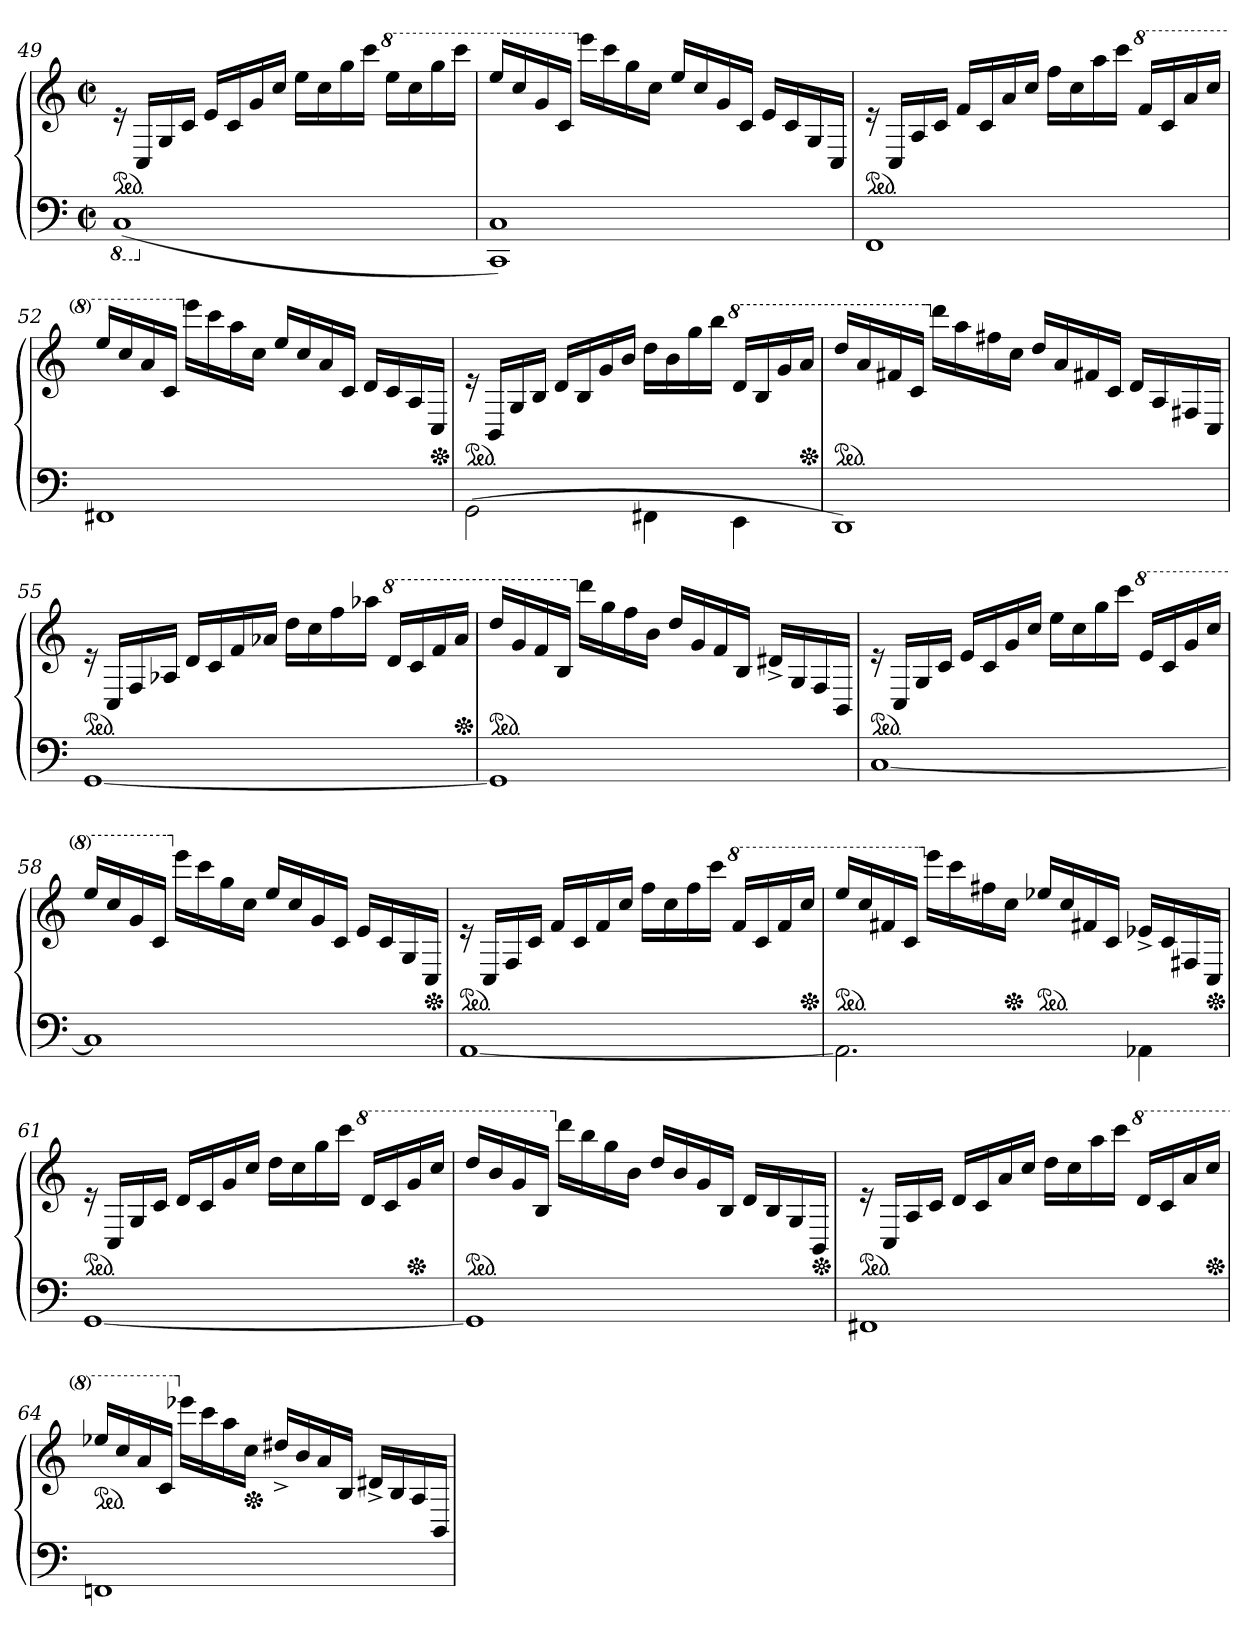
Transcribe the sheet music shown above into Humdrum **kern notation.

**kern	**kern
*part1	*part1
*staff2	*staff1
*clefF4	*clefG2
*k[]	*k[]
*M2/2	*M2/2
*met(c|)	*met(c|)
*8ba	*
*	*ped
=49	=49
(1CC	16re
.	16C/LL
.	16G/
.	16c/JJ
.	16eLL
.	16c
.	16g
.	16ccJJ
.	16eeLL
.	16cc
.	16gg
.	16cccJJ
*	*8va
.	16eeeLL
.	16ccc
.	16ggg
.	16ccccJJ
=50	=50
*X8ba	*
1CC 1C)	16eeeLL
.	16ccc
.	16gg
.	16ccJJ
*	*X8va
.	16eeeLL
.	16ccc
.	16gg
.	16ccJJ
.	16eeLL
.	16cc
.	16g
.	16cJJ
.	16eLL
.	16c
.	16G/
.	16C/JJ
=51	=51
*	*ped
1FF	16re
.	16C/LL
.	16A/
.	16c/JJ
.	16fLL
.	16c
.	16a
.	16ccJJ
.	16ffLL
.	16cc
.	16aa
.	16cccJJ
*	*8va
.	16ffLL
.	16cc
.	16aa
.	16cccJJ
=52	=52
1FF#X	16eeeLL
.	16ccc
.	16aa
.	16ccJJ
*	*X8va
.	16eeeLL
.	16ccc
.	16aa
.	16ccJJ
.	16eeLL
.	16cc
.	16a
.	16cJJ
.	16dLL
.	16c
.	16A/
*	*Xped
.	16C/JJ
=53	=53
*	*ped
(2GG\	16re
.	16BB/LL
.	16G/
.	16B/JJ
.	16dLL
.	16B
.	16g
.	16bJJ
4FF#X\	16ddLL
.	16b
.	16gg
.	16bbJJ
*	*8va
4EE\	16ddLL
.	16b
.	16gg
*	*Xped
.	16aaJJ
=54	=54
*	*ped
1DD)	16dddLL
.	16aa
.	16ff#X
.	16ccJJ
*	*X8va
.	16dddLL
.	16aa
.	16ff#X
.	16ccJJ
.	16ddLL
.	16a
.	16f#X
.	16cJJ
.	16dLL
.	16A/
.	16F#X
.	16C/JJ
=55	=55
*	*ped
[1GG	16re
.	16C/LL
.	16F/
.	16A-XJJ
.	16dLL
.	16c
.	16f
.	16a-XJJ
.	16ddLL
.	16cc
.	16ff
.	16aa-XJJ
*	*8va
.	16ddLL
.	16cc
.	16ff
*	*Xped
.	16aa-JJ
=56	=56
*	*ped
1GG]	16dddLL
.	16gg
.	16ff
.	16bJJ
*	*X8va
.	16dddLL
.	16gg
.	16ff
.	16bJJ
.	16ddLL
.	16g
.	16f
.	16BJJ
.	16d#X^LL
.	16G/
.	16F/
.	16BB/JJ
=57	=57
*	*ped
[1C	16re
.	16C/LL
.	16G/
.	16c/JJ
.	16eLL
.	16c
.	16g
.	16ccJJ
.	16eeLL
.	16cc
.	16gg
.	16cccJJ
*	*8va
.	16eeLL
.	16cc
.	16gg
.	16cccJJ
=58	=58
1C]	16eeeLL
.	16ccc
.	16gg
.	16ccJJ
*	*X8va
.	16eeeLL
.	16ccc
.	16gg
.	16ccJJ
.	16eeLL
.	16cc
.	16g
.	16cJJ
.	16eLL
.	16c
.	16G/
*	*Xped
.	16C/JJ
=59	=59
*	*ped
[1AA	16re
.	16C/LL
.	16F/
.	16c/JJ
.	16fLL
.	16c
.	16f
.	16ccJJ
.	16ffLL
.	16cc
.	16ff
.	16cccJJ
*	*8va
.	16ffLL
.	16cc
.	16ff
*	*Xped
.	16cccJJ
=60	=60
*	*ped
2.AA\]	16eeeLL
.	16ccc
.	16ff#X
.	16ccJJ
*	*X8va
.	16eeeLL
.	16ccc
.	16ff#
*	*Xped
.	16ccJJ
*	*ped
.	16ee-XLL
.	16cc
.	16f#X
.	16cJJ
4AA-X\	16e-X^LL
.	16c
.	16F#X
*	*Xped
.	16C/JJ
=61	=61
*	*ped
[1GG	16re
.	16C/LL
.	16G/
.	16c/JJ
.	16dLL
.	16c
.	16g
.	16ccJJ
.	16ddLL
.	16cc
.	16gg
.	16cccJJ
*	*8va
.	16ddLL
.	16cc
*	*Xped
.	16gg
.	16cccJJ
=62	=62
*	*ped
1GG]	16dddLL
.	16bb
.	16gg
.	16bJJ
*	*X8va
.	16dddLL
.	16bb
.	16gg
.	16bJJ
.	16ddLL
.	16b
.	16g
.	16BJJ
.	16dLL
.	16B
.	16G/
*	*Xped
.	16BB/JJ
=63	=63
*	*ped
1FF#X	16re
.	16C/LL
.	16A/
.	16c/JJ
.	16dLL
.	16c
.	16a
.	16ccJJ
.	16ddLL
.	16cc
.	16aa
.	16cccJJ
*	*8va
.	16ddLL
.	16cc
.	16aa
*	*Xped
.	16cccJJ
=64	=64
*	*ped
1FFn	16eee-XLL
.	16ccc
.	16aa
.	16ccJJ
*	*X8va
.	16eee-LL
.	16ccc
.	16aa
*	*Xped
.	16ccJJ
.	16dd#X^LL
.	16b
.	16a
.	16BJJ
.	16d#X^LL
.	16B
.	16A/
.	16BB/JJ
=	=
*-	*-
